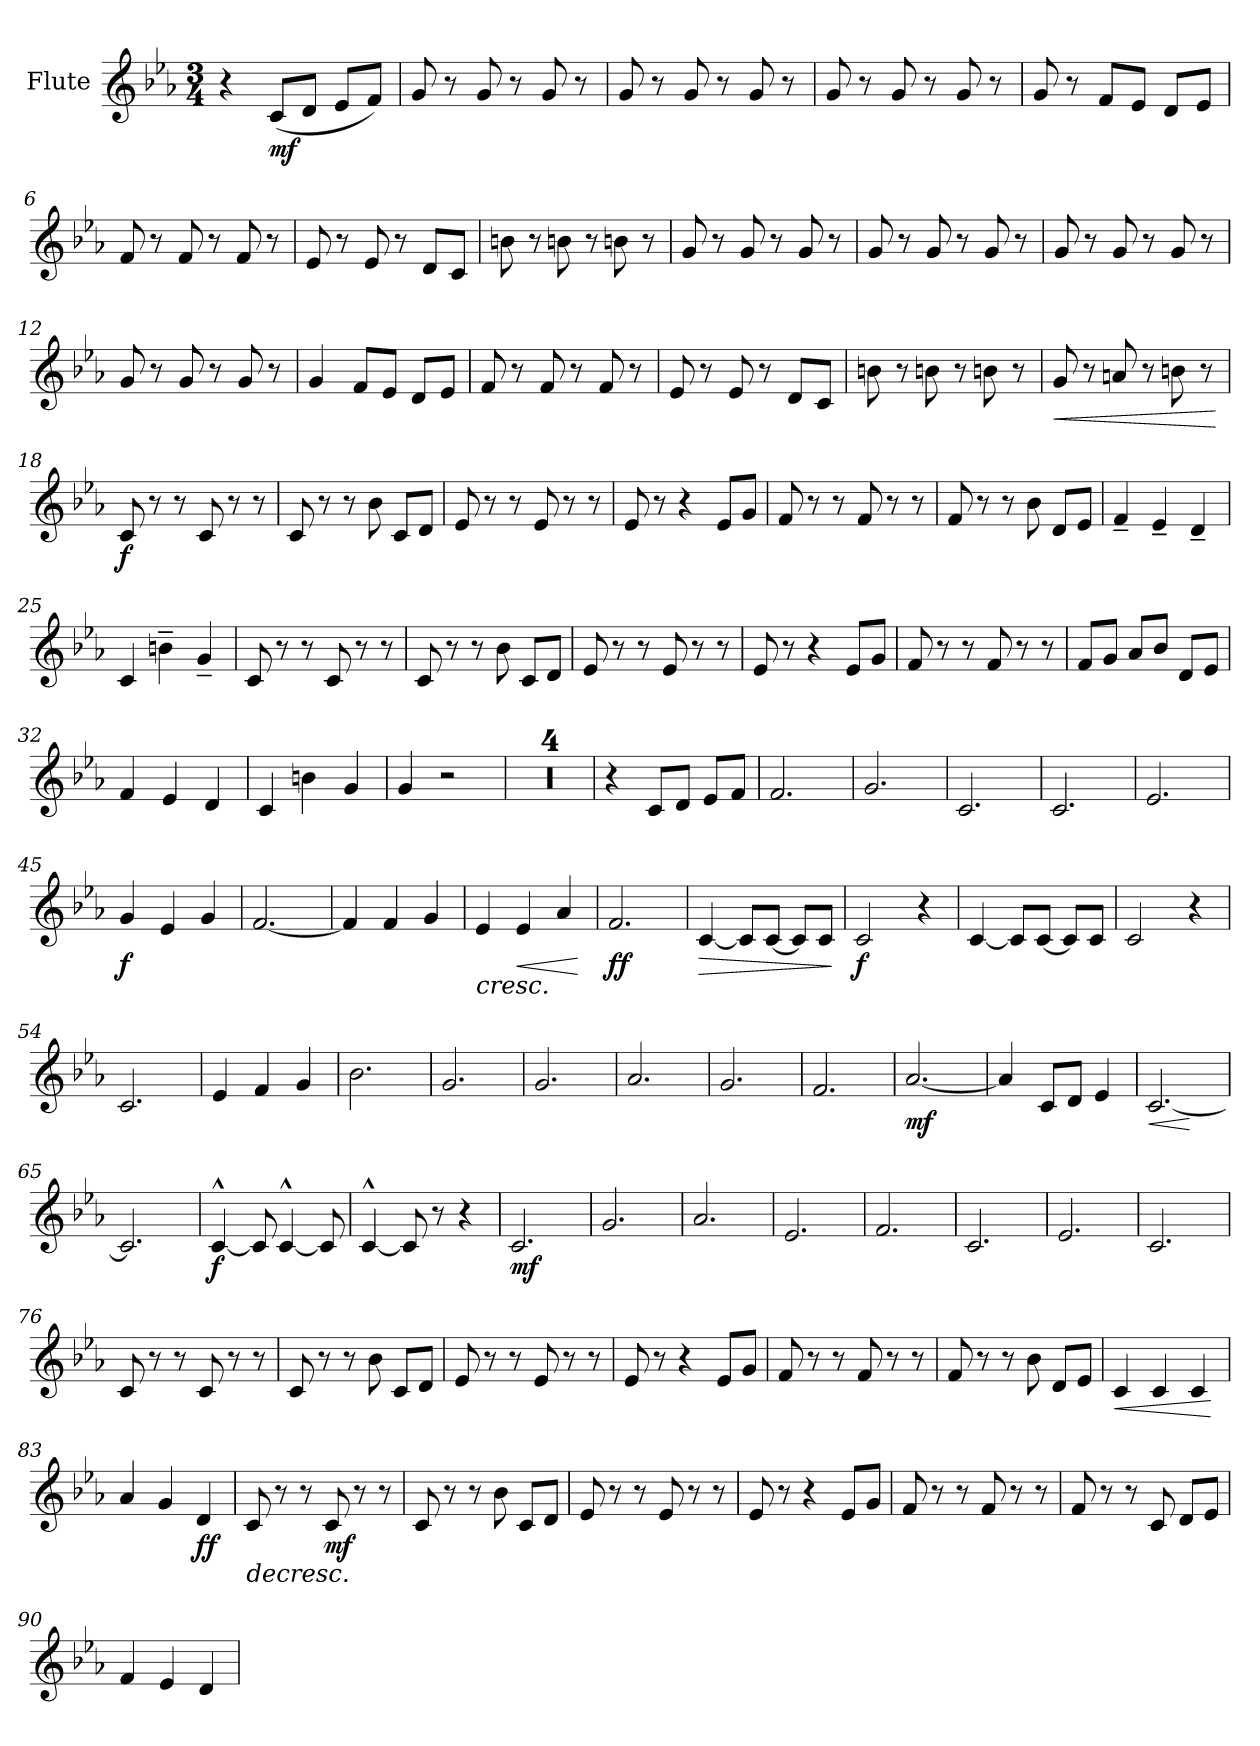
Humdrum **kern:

**kern	**dynam
*part1	*part1
*staff1	*staff1
*I"Flute	*
*I'Fl.	*
*clefG2	*
*k[b-e-a-]	*
*M3/4	*
*MM180	*
=1	=1
4r	.
!	!LO:DY:b
(8c/L	mf
8d/J	.
8e-/L	.
8f/J)	.
=2	=2
8g/	.
8r	.
8g/	.
8r	.
8g/	.
8r	.
=3	=3
8g/	.
8r	.
8g/	.
8r	.
8g/	.
8r	.
=4	=4
8g/	.
8r	.
8g/	.
8r	.
8g/	.
8r	.
=5	=5
8g/	.
8r	.
8f/L	.
8e-/J	.
8d/L	.
8e-/J	.
=6	=6
8f/	.
8r	.
8f/	.
8r	.
8f/	.
8r	.
!!LO:LB:g=z
=7	=7
8e-/	.
8r	.
8e-/	.
8r	.
8d/L	.
8c/J	.
=8	=8
8bn\	.
8r	.
8bn\	.
8r	.
8bn\	.
8r	.
=9	=9
8g/	.
8r	.
8g/	.
8r	.
8g/	.
8r	.
=10	=10
8g/	.
8r	.
8g/	.
8r	.
8g/	.
8r	.
=11	=11
8g/	.
8r	.
8g/	.
8r	.
8g/	.
8r	.
=12	=12
8g/	.
8r	.
8g/	.
8r	.
8g/	.
8r	.
!!LO:LB:g=z
=13	=13
4g/	.
8f/L	.
8e-/J	.
8d/L	.
8e-/J	.
=14	=14
8f/	.
8r	.
8f/	.
8r	.
8f/	.
8r	.
=15	=15
8e-/	.
8r	.
8e-/	.
8r	.
8d/L	.
8c/J	.
=16	=16
8bn\	.
8r	.
8bn\	.
8r	.
8bn\	.
8r	.
=17	=17
!	!LO:HP:b
8g/	<
8r	.
8an/	.
8r	.
8bn\	.
8r	.
.	[
=18	=18
!	!LO:DY:b
8c/	f
8r	.
8r	.
8c/	.
8r	.
8r	.
!!LO:LB:g=z
=19	=19
8c/	.
8r	.
8r	.
8b-\	.
8c/L	.
8d/J	.
=20	=20
8e-/	.
8r	.
8r	.
8e-/	.
8r	.
8r	.
=21	=21
8e-/	.
8r	.
4r	.
8e-/L	.
8g/J	.
=22	=22
8f/	.
8r	.
8r	.
8f/	.
8r	.
8r	.
=23	=23
8f/	.
8r	.
8r	.
8b-\	.
8d/L	.
8e-/J	.
=24	=24
4f~/	.
4e-~/	.
4d~/	.
=25	=25
4c/	.
4bn~\	.
4g~/	.
!!LO:LB:g=z
=26	=26
8c/	.
8r	.
8r	.
8c/	.
8r	.
8r	.
=27	=27
8c/	.
8r	.
8r	.
8b-\	.
8c/L	.
8d/J	.
=28	=28
8e-/	.
8r	.
8r	.
8e-/	.
8r	.
8r	.
=29	=29
8e-/	.
8r	.
4r	.
8e-/L	.
8g/J	.
=30	=30
8f/	.
8r	.
8r	.
8f/	.
8r	.
8r	.
=31	=31
8f/L	.
8g/J	.
8a-/L	.
8b-/J	.
8d/L	.
8e-/J	.
=32	=32
4f/	.
4e-/	.
4d/	.
!!LO:LB:g=z
=33	=33
4c/	.
4bn\	.
4g/	.
=34	=34
4g/	.
2r	.
=35	=35
2.r	.
=36	=36
2.r	.
=37	=37
2.r	.
=38	=38
2.r	.
=39	=39
4r	.
8c/L	.
8d/J	.
8e-/L	.
8f/J	.
=40	=40
2.f/	.
=41	=41
2.g/	.
=42	=42
2.c/	.
=43	=43
2.c/	.
=44	=44
2.e-/	.
=45	=45
!	!LO:DY:b
4g/	f
4e-/	.
4g/	.
=46	=46
[2.f/	.
!!LO:LB:g=z
=47	=47
4f/]	.
4f/	.
4g/	.
=48	=48
!	!LO:HP:b
4e-/	<
!	!LO:HP:b
4e-/	<
4a-/	.
.	[ [
=49	=49
!	!LO:DY:b
2.f/	ff
=50	=50
!	!LO:HP:b
[4c/	>
8c/L]	.
[8c/J	.
8c/L]	.
8c/J	.
.	]
=51	=51
!	!LO:DY:b
2c/	f
4r	.
=52	=52
[4c/	.
8c/L]	.
[8c/J	.
8c/L]	.
8c/J	.
=53	=53
2c/	.
4r	.
=54	=54
2.c/	.
=55	=55
4e-/	.
4f/	.
4g/	.
=56	=56
2.b-\	.
=57	=57
2.g/	.
!!LO:LB:g=z
=58	=58
2.g/	.
=59	=59
2.a-/	.
=60	=60
2.g/	.
=61	=61
2.f/	.
=62	=62
!	!LO:DY:b
[2.a-/	mf
=63	=63
4a-/]	.
8c/L	.
8d/J	.
4e-/	.
=64	=64
!	!LO:HP:b
[2.c/	<
.	[
=65	=65
2.c/]	.
=66	=66
!	!LO:DY:b
[4c^^/	f
8c/]	.
[4c^^/	.
8c/]	.
=67	=67
[4c^^/	.
8c/]	.
8r	.
4r	.
=68	=68
!	!LO:DY:b
2.c/	mf
=69	=69
2.g/	.
!!LO:LB:g=z
=70	=70
2.a-/	.
=71	=71
2.e-/	.
=72	=72
2.f/	.
=73	=73
2.c/	.
=74	=74
2.e-/	.
=75	=75
2.c/	.
=76	=76
8c/	.
8r	.
8r	.
8c/	.
8r	.
8r	.
=77	=77
8c/	.
8r	.
8r	.
8b-\	.
8c/L	.
8d/J	.
=78	=78
8e-/	.
8r	.
8r	.
8e-/	.
8r	.
8r	.
=79	=79
8e-/	.
8r	.
4r	.
8e-/L	.
8g/J	.
!!LO:PB:g=z
=80	=80
8f/	.
8r	.
8r	.
8f/	.
8r	.
8r	.
=81	=81
8f/	.
8r	.
8r	.
8b-\	.
8d/L	.
8e-/J	.
=82	=82
!	!LO:HP:b
4c/	<
4c/	.
4c/	.
.	[
=83	=83
4a-/	.
4g/	.
!	!LO:DY:b
4d/	ff
=84	=84
!	!LO:HP:b
8c/	>
8r	.
8r	.
!	!LO:DY:b
8c/	mf
8r	.
8r	.
.	]
=85	=85
8c/	.
8r	.
8r	.
8b-\	.
8c/L	.
8d/J	.
=86	=86
8e-/	.
8r	.
8r	.
8e-/	.
8r	.
8r	.
!!LO:LB:g=z
=87	=87
8e-/	.
8r	.
4r	.
8e-/L	.
8g/J	.
=88	=88
8f/	.
8r	.
8r	.
8f/	.
8r	.
8r	.
=89	=89
8f/	.
8r	.
8r	.
8c/	.
8d/L	.
8e-/J	.
=90	=90
4f/	.
4e-/	.
4d/	.
=	=
*-	*-
